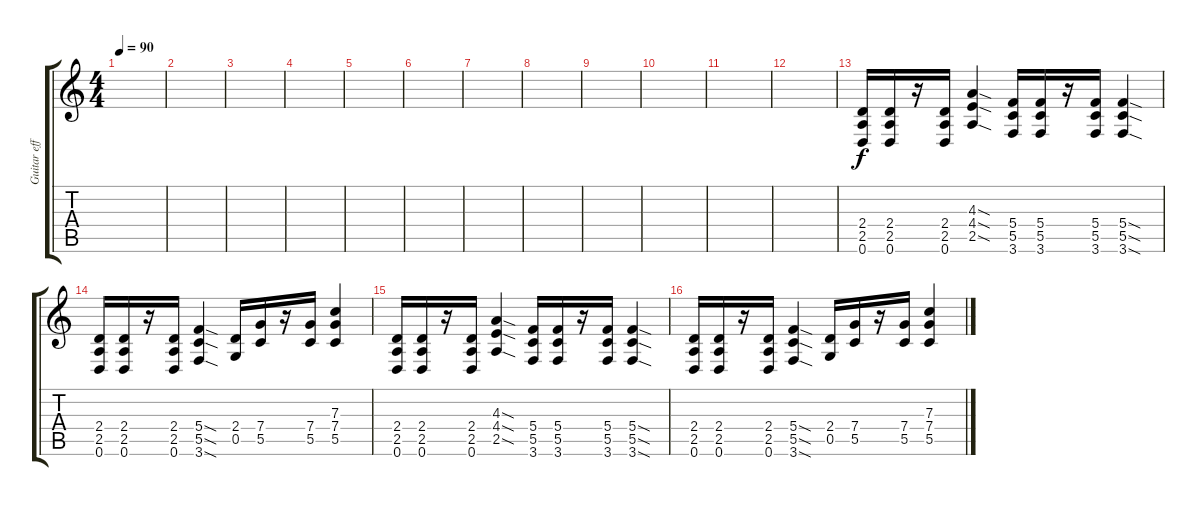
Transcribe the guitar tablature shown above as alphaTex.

\track ("Guitar effect" "Guitar eff") {instrument distortionguitar}
\staff {score tabs}
\tuning (D4 A3 F3 C3 G2 D2) {hide}
\ts (4 4)
\tempo 90
\clef g2
\ks c
|
|
|
|
|
|
|
|
|
|
|
|
(2.4 2.5 0.6).16 (2.4 2.5 0.6).16 r.16 (2.4 2.5 0.6).16 (4.3{sod} 4.4{sod} 2.5{sod}).4 (5.4 5.5 3.6).16 (5.4 5.5 3.6).16 r.16 (5.4 5.5 3.6).16 (5.4{sod} 5.5{sod} 3.6{sod}).4 |
(2.4 2.5 0.6).16 (2.4 2.5 0.6).16 r.16 (2.4 2.5 0.6).16 (5.4{sod} 5.5{sod} 3.6{sod}).4 (2.4 0.5).16 (7.4 5.5).16 r.16 (7.4 5.5).16 (7.3 7.4 5.5).4 |
(2.4 2.5 0.6).16 (2.4 2.5 0.6).16 r.16 (2.4 2.5 0.6).16 (4.3{sod} 4.4{sod} 2.5{sod}).4 (5.4 5.5 3.6).16 (5.4 5.5 3.6).16 r.16 (5.4 5.5 3.6).16 (5.4{sod} 5.5{sod} 3.6{sod}).4 |
(2.4 2.5 0.6).16 (2.4 2.5 0.6).16 r.16 (2.4 2.5 0.6).16 (5.4{sod} 5.5{sod} 3.6{sod}).4 (2.4 0.5).16 (7.4 5.5).16 r.16 (7.4 5.5).16 (7.3 7.4 5.5).4
